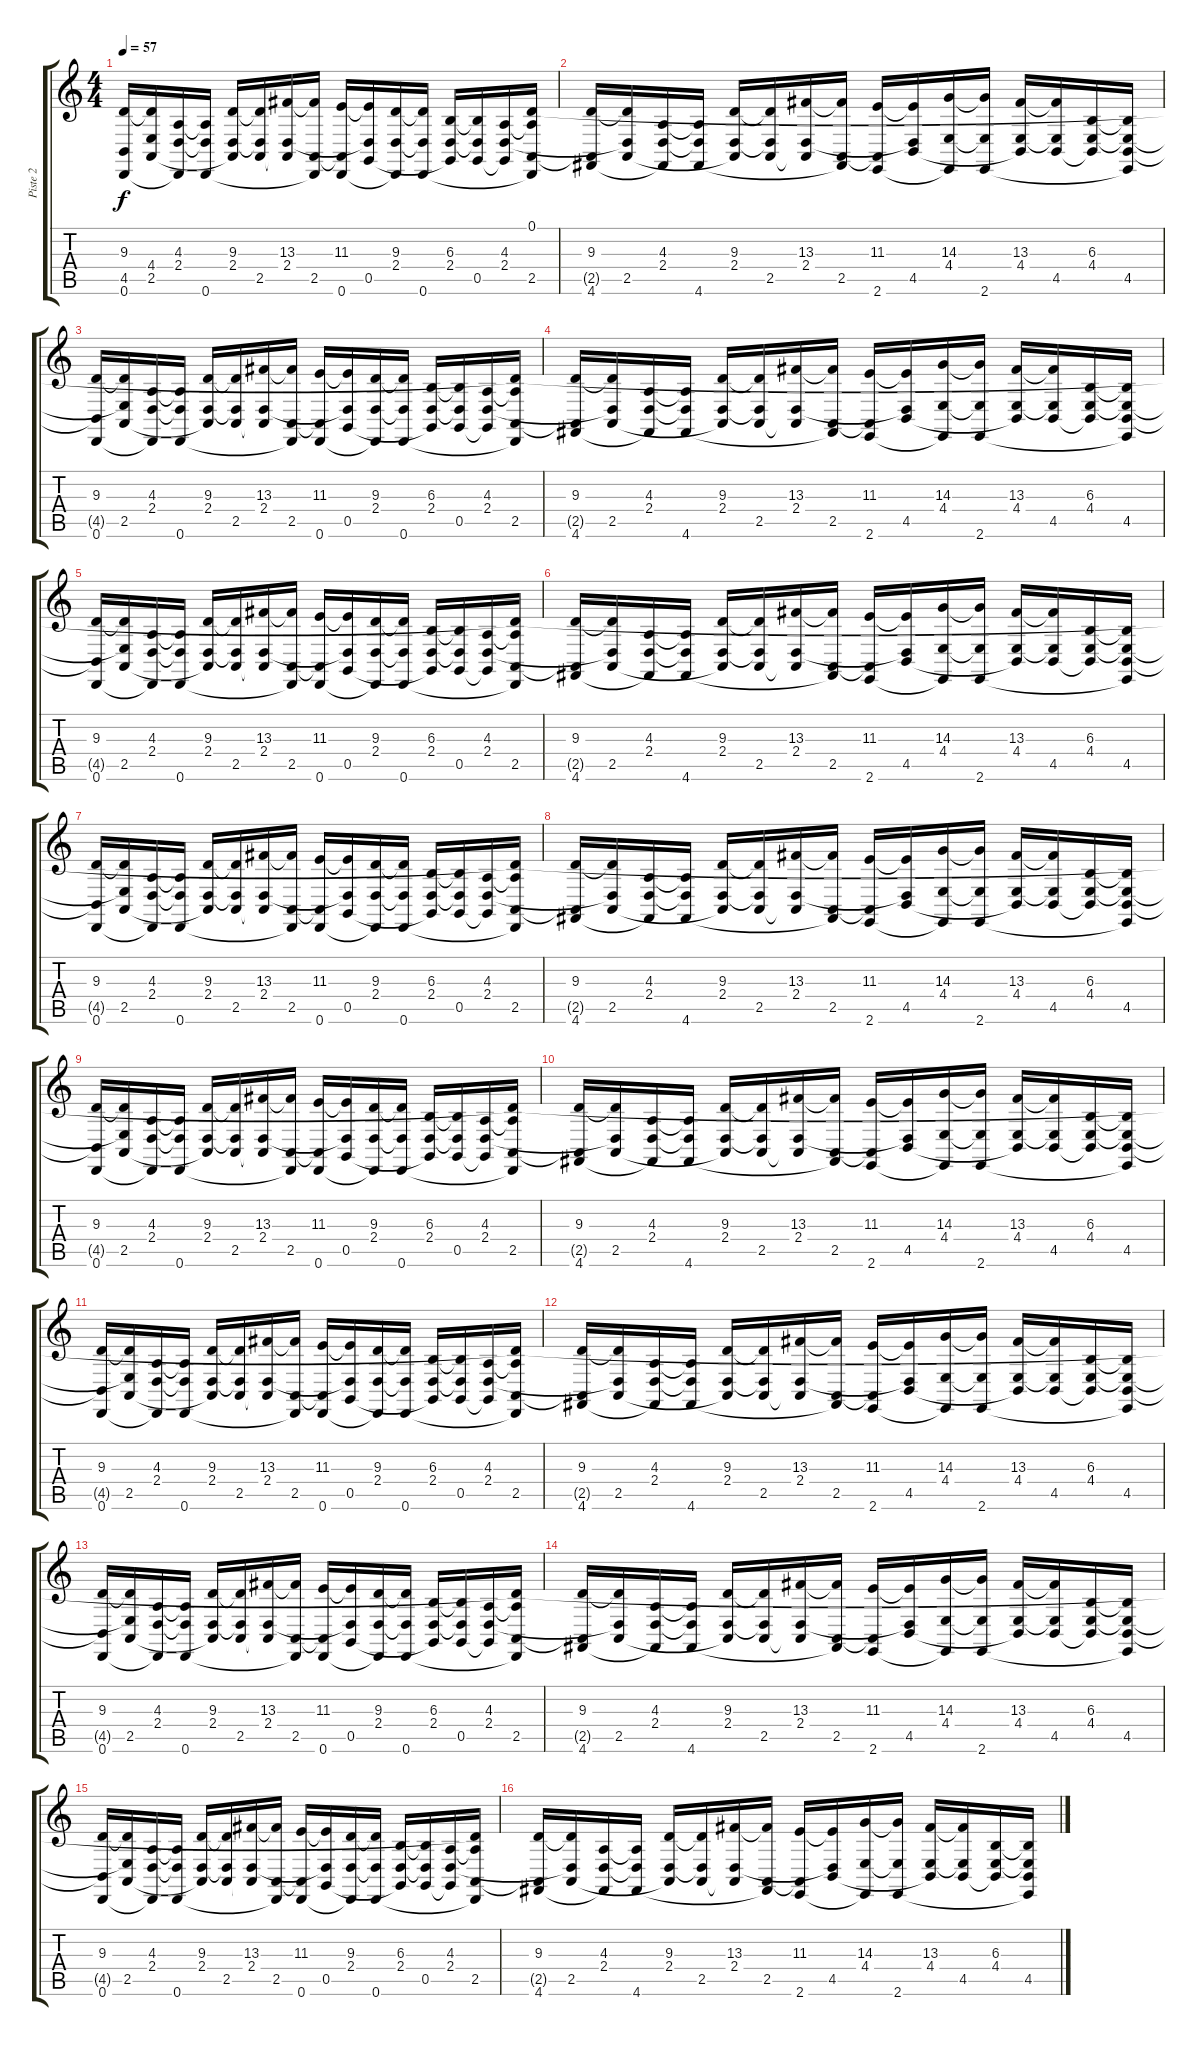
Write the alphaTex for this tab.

\track ("Piste 2" "Piste 2") {instrument electricgrandpiano}
\staff {score tabs}
\tuning (D4 A3 F3 C3 G2 D2) {hide}
\ts (4 4)
\tempo 57
\clef g2
\ks c
(9.3 4.5{t} 0.6).16{dy f} (9.3{t} 4.4{t} 2.5).16 (4.3 2.4 0.6{t}).16 (4.3{t} 2.4{t} 0.6).16 (9.3 2.4 2.5{t}).16 (9.3{t} 2.4{t} 2.5).16 (13.3 2.4 2.5{t}).16 (13.3{t} 2.5 0.6{t}).16 (11.3 2.5{t} 0.6).16 (11.3{t} 2.4{t} 0.5).16 (9.3 2.4 0.6{t}).16 (9.3{t} 2.4{t} 0.6).16 (6.3 2.4 0.5{t}).16 (6.3{t} 2.4{t} 0.5).16 (4.3 2.4 0.5{t}).16 (0.1{t} 4.3{t} 2.5 0.6{t}).16 |
(9.3 2.5{t} 4.6).16 (9.3{t} 2.4{t} 2.5).16 (4.3 2.4 4.6{t}).16 (4.3{t} 2.4{t} 4.6).16 (9.3 2.4 2.5{t}).16 (9.3{t} 2.4{t} 2.5).16 (13.3 2.4 2.5{t}).16 (13.3{t} 2.5 4.6{t}).16 (11.3 2.5{t} 2.6).16 (11.3{t} 2.4{t} 4.5).16 (14.3 4.4 2.6{t}).16 (14.3{t} 4.4{t} 2.6).16 (13.3 4.4 4.5{t}).16 (13.3{t} 4.4{t} 4.5).16 (6.3 4.4 4.5{t}).16 (6.3{t} 4.4{t} 4.5 2.6{t}).16 |
(9.3 4.5{t} 0.6).16 (9.3{t} 4.4{t} 2.5).16 (4.3 2.4 0.6{t}).16 (4.3{t} 2.4{t} 0.6).16 (9.3 2.4 2.5{t}).16 (9.3{t} 2.4{t} 2.5).16 (13.3 2.4 2.5{t}).16 (13.3{t} 2.5 0.6{t}).16 (11.3 2.5{t} 0.6).16 (11.3{t} 2.4{t} 0.5).16 (9.3 2.4 0.6{t}).16 (9.3{t} 2.4{t} 0.6).16 (6.3 2.4 0.5{t}).16 (6.3{t} 2.4{t} 0.5).16 (4.3 2.4 0.5{t}).16 (0.1{t} 4.3{t} 2.5 0.6{t}).16 |
(9.3 2.5{t} 4.6).16 (9.3{t} 2.4{t} 2.5).16 (4.3 2.4 4.6{t}).16 (4.3{t} 2.4{t} 4.6).16 (9.3 2.4 2.5{t}).16 (9.3{t} 2.4{t} 2.5).16 (13.3 2.4 2.5{t}).16 (13.3{t} 2.5 4.6{t}).16 (11.3 2.5{t} 2.6).16 (11.3{t} 2.4{t} 4.5).16 (14.3 4.4 2.6{t}).16 (14.3{t} 4.4{t} 2.6).16 (13.3 4.4 4.5{t}).16 (13.3{t} 4.4{t} 4.5).16 (6.3 4.4 4.5{t}).16 (6.3{t} 4.4{t} 4.5 2.6{t}).16 |
(9.3 4.5{t} 0.6).16 (9.3{t} 4.4{t} 2.5).16 (4.3 2.4 0.6{t}).16 (4.3{t} 2.4{t} 0.6).16 (9.3 2.4 2.5{t}).16 (9.3{t} 2.4{t} 2.5).16 (13.3 2.4 2.5{t}).16 (13.3{t} 2.5 0.6{t}).16 (11.3 2.5{t} 0.6).16 (11.3{t} 2.4{t} 0.5).16 (9.3 2.4 0.6{t}).16 (9.3{t} 2.4{t} 0.6).16 (6.3 2.4 0.5{t}).16 (6.3{t} 2.4{t} 0.5).16 (4.3 2.4 0.5{t}).16 (0.1{t} 4.3{t} 2.5 0.6{t}).16 |
(9.3 2.5{t} 4.6).16 (9.3{t} 2.4{t} 2.5).16 (4.3 2.4 4.6{t}).16 (4.3{t} 2.4{t} 4.6).16 (9.3 2.4 2.5{t}).16 (9.3{t} 2.4{t} 2.5).16 (13.3 2.4 2.5{t}).16 (13.3{t} 2.5 4.6{t}).16 (11.3 2.5{t} 2.6).16 (11.3{t} 2.4{t} 4.5).16 (14.3 4.4 2.6{t}).16 (14.3{t} 4.4{t} 2.6).16 (13.3 4.4 4.5{t}).16 (13.3{t} 4.4{t} 4.5).16 (6.3 4.4 4.5{t}).16 (6.3{t} 4.4{t} 4.5 2.6{t}).16 |
(9.3 4.5{t} 0.6).16 (9.3{t} 4.4{t} 2.5).16 (4.3 2.4 0.6{t}).16 (4.3{t} 2.4{t} 0.6).16 (9.3 2.4 2.5{t}).16 (9.3{t} 2.4{t} 2.5).16 (13.3 2.4 2.5{t}).16 (13.3{t} 2.5 0.6{t}).16 (11.3 2.5{t} 0.6).16 (11.3{t} 2.4{t} 0.5).16 (9.3 2.4 0.6{t}).16 (9.3{t} 2.4{t} 0.6).16 (6.3 2.4 0.5{t}).16 (6.3{t} 2.4{t} 0.5).16 (4.3 2.4 0.5{t}).16 (0.1{t} 4.3{t} 2.5 0.6{t}).16 |
(9.3 2.5{t} 4.6).16 (9.3{t} 2.4{t} 2.5).16 (4.3 2.4 4.6{t}).16 (4.3{t} 2.4{t} 4.6).16 (9.3 2.4 2.5{t}).16 (9.3{t} 2.4{t} 2.5).16 (13.3 2.4 2.5{t}).16 (13.3{t} 2.5 4.6{t}).16 (11.3 2.5{t} 2.6).16 (11.3{t} 2.4{t} 4.5).16 (14.3 4.4 2.6{t}).16 (14.3{t} 4.4{t} 2.6).16 (13.3 4.4 4.5{t}).16 (13.3{t} 4.4{t} 4.5).16 (6.3 4.4 4.5{t}).16 (6.3{t} 4.4{t} 4.5 2.6{t}).16 |
(9.3 4.5{t} 0.6).16 (9.3{t} 4.4{t} 2.5).16 (4.3 2.4 0.6{t}).16 (4.3{t} 2.4{t} 0.6).16 (9.3 2.4 2.5{t}).16 (9.3{t} 2.4{t} 2.5).16 (13.3 2.4 2.5{t}).16 (13.3{t} 2.5 0.6{t}).16 (11.3 2.5{t} 0.6).16 (11.3{t} 2.4{t} 0.5).16 (9.3 2.4 0.6{t}).16 (9.3{t} 2.4{t} 0.6).16 (6.3 2.4 0.5{t}).16 (6.3{t} 2.4{t} 0.5).16 (4.3 2.4 0.5{t}).16 (0.1{t} 4.3{t} 2.5 0.6{t}).16 |
(9.3 2.5{t} 4.6).16 (9.3{t} 2.4{t} 2.5).16 (4.3 2.4 4.6{t}).16 (4.3{t} 2.4{t} 4.6).16 (9.3 2.4 2.5{t}).16 (9.3{t} 2.4{t} 2.5).16 (13.3 2.4 2.5{t}).16 (13.3{t} 2.5 4.6{t}).16 (11.3 2.5{t} 2.6).16 (11.3{t} 2.4{t} 4.5).16 (14.3 4.4 2.6{t}).16 (14.3{t} 4.4{t} 2.6).16 (13.3 4.4 4.5{t}).16 (13.3{t} 4.4{t} 4.5).16 (6.3 4.4 4.5{t}).16 (6.3{t} 4.4{t} 4.5 2.6{t}).16 |
(9.3 4.5{t} 0.6).16 (9.3{t} 4.4{t} 2.5).16 (4.3 2.4 0.6{t}).16 (4.3{t} 2.4{t} 0.6).16 (9.3 2.4 2.5{t}).16 (9.3{t} 2.4{t} 2.5).16 (13.3 2.4 2.5{t}).16 (13.3{t} 2.5 0.6{t}).16 (11.3 2.5{t} 0.6).16 (11.3{t} 2.4{t} 0.5).16 (9.3 2.4 0.6{t}).16 (9.3{t} 2.4{t} 0.6).16 (6.3 2.4 0.5{t}).16 (6.3{t} 2.4{t} 0.5).16 (4.3 2.4 0.5{t}).16 (0.1{t} 4.3{t} 2.5 0.6{t}).16 |
(9.3 2.5{t} 4.6).16 (9.3{t} 2.4{t} 2.5).16 (4.3 2.4 4.6{t}).16 (4.3{t} 2.4{t} 4.6).16 (9.3 2.4 2.5{t}).16 (9.3{t} 2.4{t} 2.5).16 (13.3 2.4 2.5{t}).16 (13.3{t} 2.5 4.6{t}).16 (11.3 2.5{t} 2.6).16 (11.3{t} 2.4{t} 4.5).16 (14.3 4.4 2.6{t}).16 (14.3{t} 4.4{t} 2.6).16 (13.3 4.4 4.5{t}).16 (13.3{t} 4.4{t} 4.5).16 (6.3 4.4 4.5{t}).16 (6.3{t} 4.4{t} 4.5 2.6{t}).16 |
(9.3 4.5{t} 0.6).16 (9.3{t} 4.4{t} 2.5).16 (4.3 2.4 0.6{t}).16 (4.3{t} 2.4{t} 0.6).16 (9.3 2.4 2.5{t}).16 (9.3{t} 2.4{t} 2.5).16 (13.3 2.4 2.5{t}).16 (13.3{t} 2.5 0.6{t}).16 (11.3 2.5{t} 0.6).16 (11.3{t} 2.4{t} 0.5).16 (9.3 2.4 0.6{t}).16 (9.3{t} 2.4{t} 0.6).16 (6.3 2.4 0.5{t}).16 (6.3{t} 2.4{t} 0.5).16 (4.3 2.4 0.5{t}).16 (0.1{t} 4.3{t} 2.5 0.6{t}).16 |
(9.3 2.5{t} 4.6).16 (9.3{t} 2.4{t} 2.5).16 (4.3 2.4 4.6{t}).16 (4.3{t} 2.4{t} 4.6).16 (9.3 2.4 2.5{t}).16 (9.3{t} 2.4{t} 2.5).16 (13.3 2.4 2.5{t}).16 (13.3{t} 2.5 4.6{t}).16 (11.3 2.5{t} 2.6).16 (11.3{t} 2.4{t} 4.5).16 (14.3 4.4 2.6{t}).16 (14.3{t} 4.4{t} 2.6).16 (13.3 4.4 4.5{t}).16 (13.3{t} 4.4{t} 4.5).16 (6.3 4.4 4.5{t}).16 (6.3{t} 4.4{t} 4.5 2.6{t}).16 |
(9.3 4.5{t} 0.6).16 (9.3{t} 4.4{t} 2.5).16 (4.3 2.4 0.6{t}).16 (4.3{t} 2.4{t} 0.6).16 (9.3 2.4 2.5{t}).16 (9.3{t} 2.4{t} 2.5).16 (13.3 2.4 2.5{t}).16 (13.3{t} 2.5 0.6{t}).16 (11.3 2.5{t} 0.6).16 (11.3{t} 2.4{t} 0.5).16 (9.3 2.4 0.6{t}).16 (9.3{t} 2.4{t} 0.6).16 (6.3 2.4 0.5{t}).16 (6.3{t} 2.4{t} 0.5).16 (4.3 2.4 0.5{t}).16 (0.1{t} 4.3{t} 2.5 0.6{t}).16 |
(9.3 2.5{t} 4.6).16 (9.3{t} 2.4{t} 2.5).16 (4.3 2.4 4.6{t}).16 (4.3{t} 2.4{t} 4.6).16 (9.3 2.4 2.5{t}).16 (9.3{t} 2.4{t} 2.5).16 (13.3 2.4 2.5{t}).16 (13.3{t} 2.5 4.6{t}).16 (11.3 2.5{t} 2.6).16 (11.3{t} 2.4{t} 4.5).16 (14.3 4.4 2.6{t}).16 (14.3{t} 4.4{t} 2.6).16 (13.3 4.4 4.5{t}).16 (13.3{t} 4.4{t} 4.5).16 (6.3 4.4 4.5{t}).16 (6.3{t} 4.4{t} 4.5 2.6{t}).16
